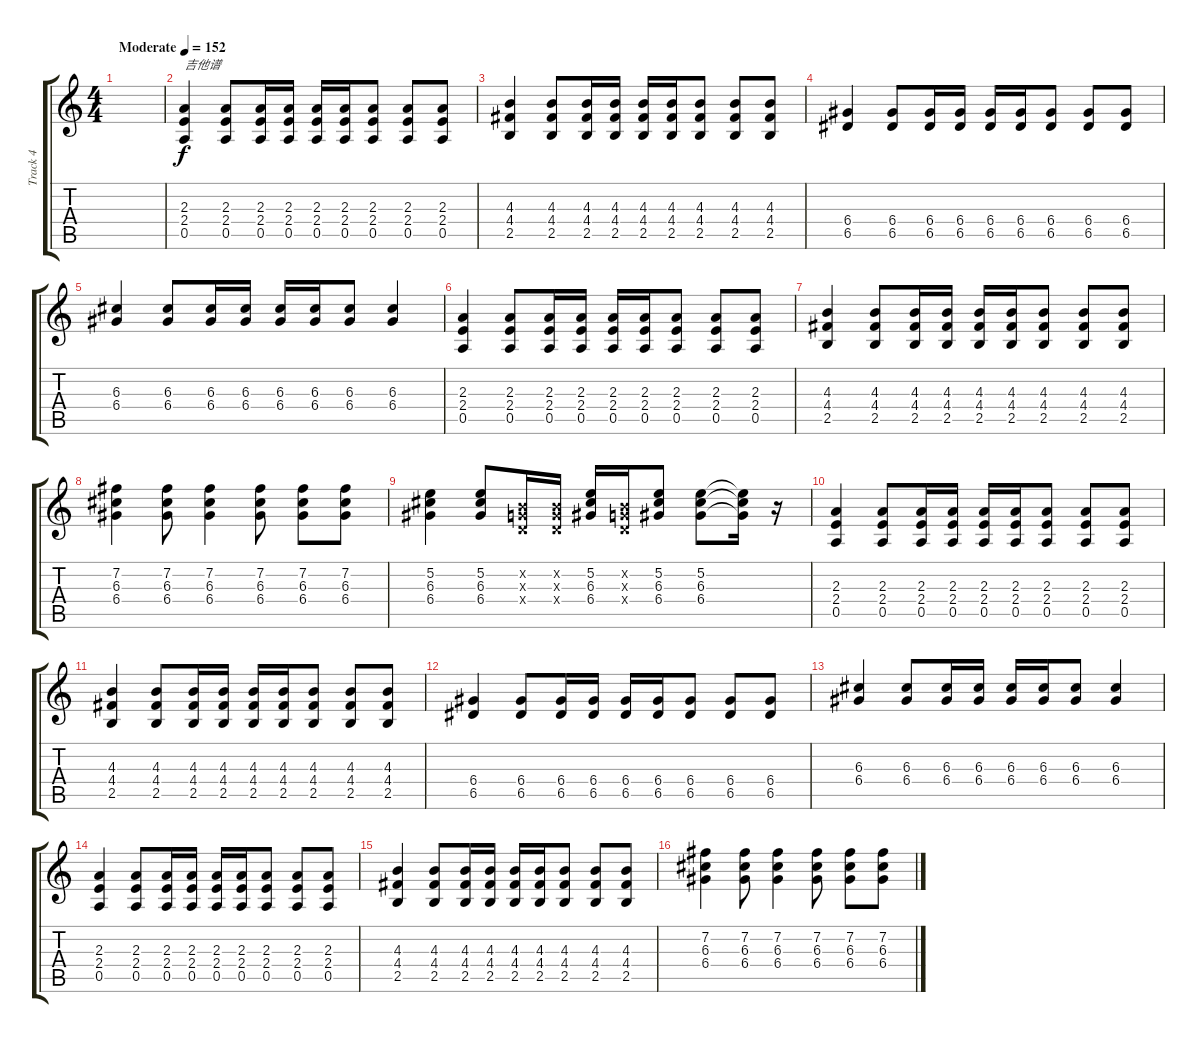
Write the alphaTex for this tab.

\track ("Track 4" "Track 4") {instrument overdrivenguitar}
\staff {score tabs}
\tuning (E4 B3 G3 D3 A2 E2) {hide}
\ts (4 4)
\tempo (152 "Moderate")
\clef g2
\ks c
|
(2.3 2.4 0.5).4{txt "吉他谱"} (2.3 2.4 0.5).8 (2.3 2.4 0.5).16 (2.3 2.4 0.5).16 (2.3 2.4 0.5).16 (2.3 2.4 0.5).16 (2.3 2.4 0.5).8 (2.3 2.4 0.5).8 (2.3 2.4 0.5).8 |
(4.3 4.4 2.5).4 (4.3 4.4 2.5).8 (4.3 4.4 2.5).16 (4.3 4.4 2.5).16 (4.3 4.4 2.5).16 (4.3 4.4 2.5).16 (4.3 4.4 2.5).8 (4.3 4.4 2.5).8 (4.3 4.4 2.5).8 |
(6.4 6.5).4 (6.4 6.5).8 (6.4 6.5).16 (6.4 6.5).16 (6.4 6.5).16 (6.4 6.5).16 (6.4 6.5).8 (6.4 6.5).8 (6.4 6.5).8 |
(6.3 6.4).4 (6.3 6.4).8 (6.3 6.4).16 (6.3 6.4).16 (6.3 6.4).16 (6.3 6.4).16 (6.3 6.4).8 (6.3 6.4).4 |
(2.3 2.4 0.5).4 (2.3 2.4 0.5).8 (2.3 2.4 0.5).16 (2.3 2.4 0.5).16 (2.3 2.4 0.5).16 (2.3 2.4 0.5).16 (2.3 2.4 0.5).8 (2.3 2.4 0.5).8 (2.3 2.4 0.5).8 |
(4.3 4.4 2.5).4 (4.3 4.4 2.5).8 (4.3 4.4 2.5).16 (4.3 4.4 2.5).16 (4.3 4.4 2.5).16 (4.3 4.4 2.5).16 (4.3 4.4 2.5).8 (4.3 4.4 2.5).8 (4.3 4.4 2.5).8 |
(7.2 6.3 6.4).4 (7.2 6.3 6.4).8 (7.2 6.3 6.4).4 (7.2 6.3 6.4).8 (7.2 6.3 6.4).8 (7.2 6.3 6.4).8 |
(5.2 6.3 6.4).4 (5.2 6.3 6.4).8 (0.2{x} 0.3{x} 0.4{x}).16 (0.2{x} 0.3{x} 0.4{x}).16 (5.2 6.3 6.4).16 (0.2{x} 0.3{x} 0.4{x}).16 (5.2 6.3 6.4).8 (5.2 6.3 6.4).8 (5.2{t} 6.3{t} 6.4{t}).16 r.16 |
(2.3 2.4 0.5).4 (2.3 2.4 0.5).8 (2.3 2.4 0.5).16 (2.3 2.4 0.5).16 (2.3 2.4 0.5).16 (2.3 2.4 0.5).16 (2.3 2.4 0.5).8 (2.3 2.4 0.5).8 (2.3 2.4 0.5).8 |
(4.3 4.4 2.5).4 (4.3 4.4 2.5).8 (4.3 4.4 2.5).16 (4.3 4.4 2.5).16 (4.3 4.4 2.5).16 (4.3 4.4 2.5).16 (4.3 4.4 2.5).8 (4.3 4.4 2.5).8 (4.3 4.4 2.5).8 |
(6.4 6.5).4 (6.4 6.5).8 (6.4 6.5).16 (6.4 6.5).16 (6.4 6.5).16 (6.4 6.5).16 (6.4 6.5).8 (6.4 6.5).8 (6.4 6.5).8 |
(6.3 6.4).4 (6.3 6.4).8 (6.3 6.4).16 (6.3 6.4).16 (6.3 6.4).16 (6.3 6.4).16 (6.3 6.4).8 (6.3 6.4).4 |
(2.3 2.4 0.5).4 (2.3 2.4 0.5).8 (2.3 2.4 0.5).16 (2.3 2.4 0.5).16 (2.3 2.4 0.5).16 (2.3 2.4 0.5).16 (2.3 2.4 0.5).8 (2.3 2.4 0.5).8 (2.3 2.4 0.5).8 |
(4.3 4.4 2.5).4 (4.3 4.4 2.5).8 (4.3 4.4 2.5).16 (4.3 4.4 2.5).16 (4.3 4.4 2.5).16 (4.3 4.4 2.5).16 (4.3 4.4 2.5).8 (4.3 4.4 2.5).8 (4.3 4.4 2.5).8 |
(7.2 6.3 6.4).4 (7.2 6.3 6.4).8 (7.2 6.3 6.4).4 (7.2 6.3 6.4).8 (7.2 6.3 6.4).8 (7.2 6.3 6.4).8
